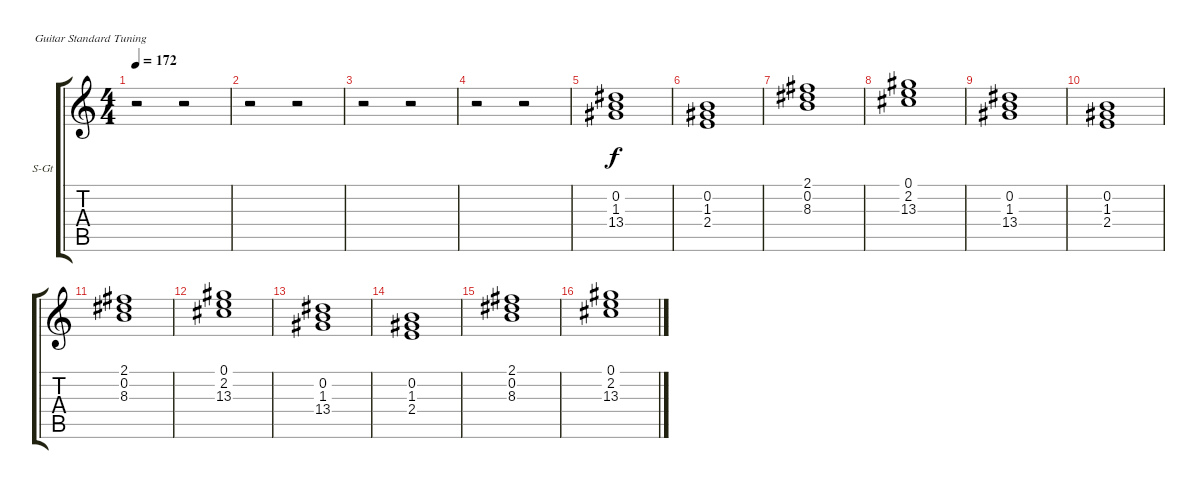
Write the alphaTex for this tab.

\bracketExtendMode groupsimilarinstruments
\firstSystemTrackNameOrientation horizontal
\otherSystemsTrackNameOrientation horizontal
\track ("Frederic Helmer" "S-Gt") {instrument stringensemble1}
\staff {score tabs}
\tuning (E4 B3 G3 D3 A2 E2)
\displaytranspose 12
\ts (4 4)
\tempo 172
\clef g2
\ks c
r.2{dy f} r.2 |
r.2 r.2 |
r.2 r.2 |
r.2 r.2 |
(0.2 1.3 13.4).1 |
(0.2 1.3 2.4).1 |
(2.1 0.2 8.3).1 |
(0.1 2.2 13.3).1 |
(0.2 1.3 13.4).1 |
(0.2 1.3 2.4).1 |
(2.1 0.2 8.3).1 |
(0.1 2.2 13.3).1 |
(0.2 1.3 13.4).1 |
(0.2 1.3 2.4).1 |
(2.1 0.2 8.3).1 |
(0.1 2.2 13.3).1
